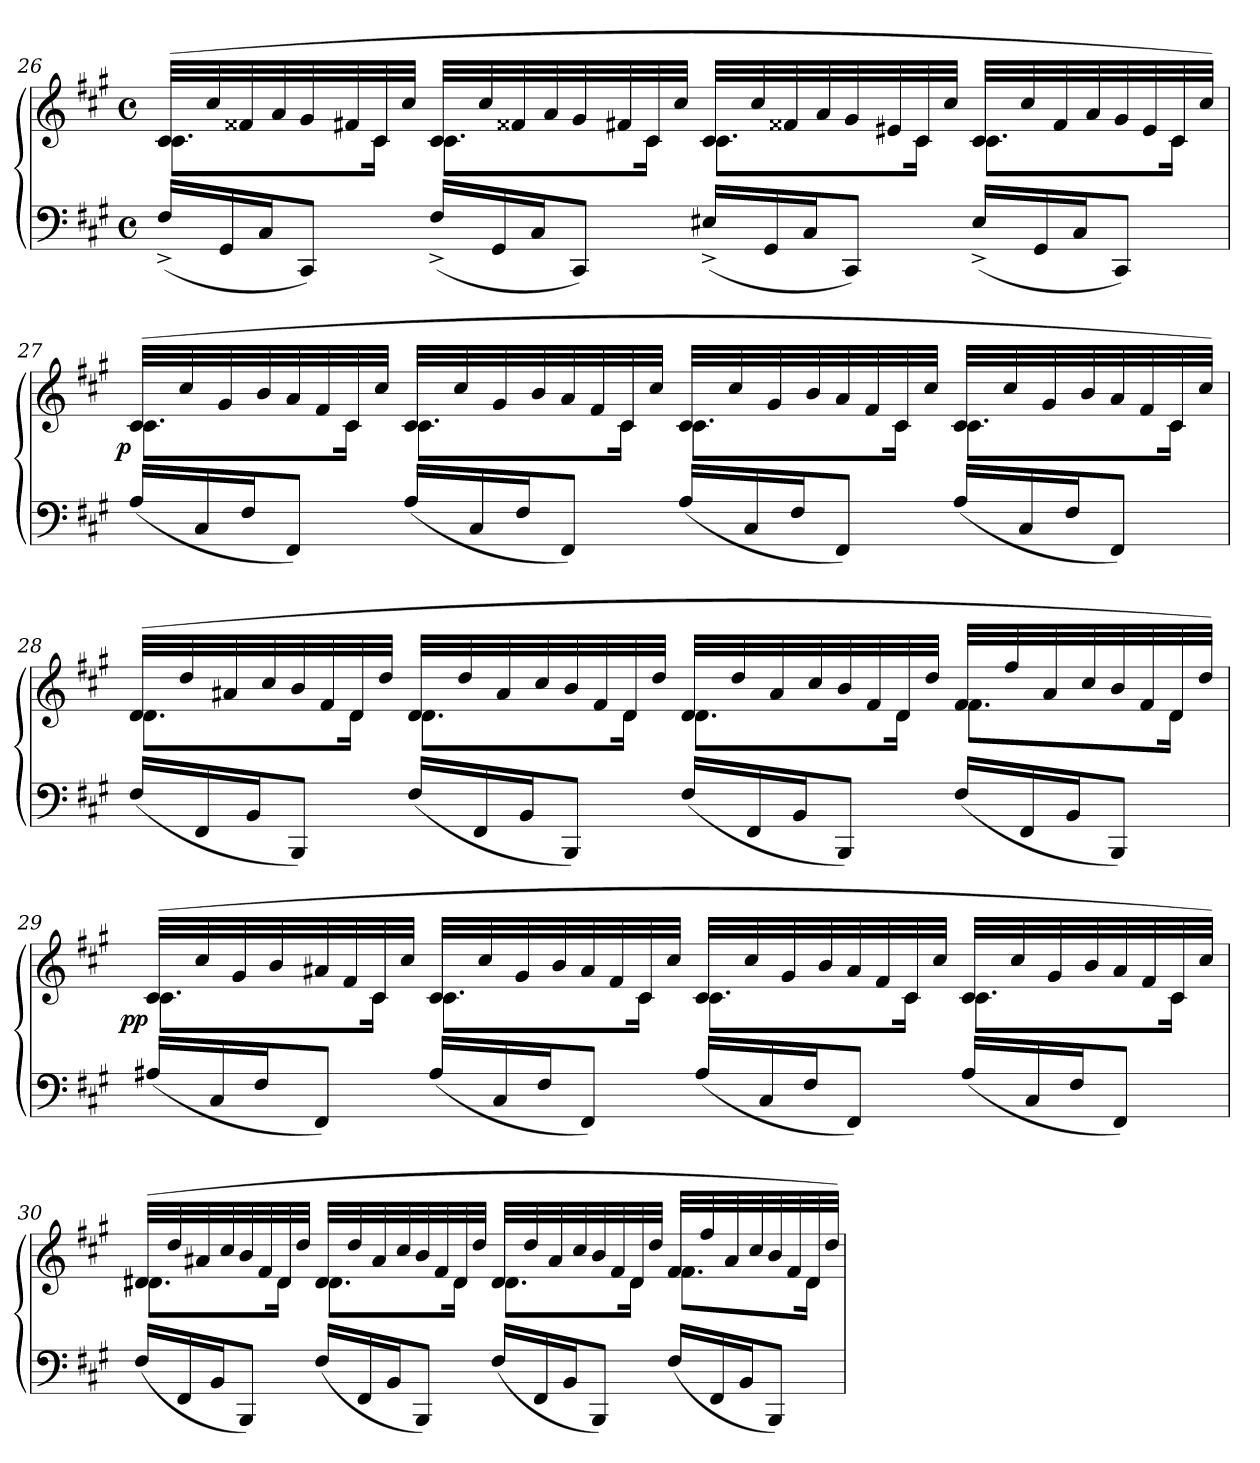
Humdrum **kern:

**kern	**kern	**dynam
*part1	*part1	*part1
*staff2	*staff1	*staff1/2
*clefF4	*clefG2	*
*k[f#c#g#]	*k[f#c#g#]	*
*f#:	*f#:	*
*M4/4	*M4/4	*
*met(c)	*met(c)	*
*Xtuplet	*	*
=26	=26	=26
*	*^	*
(<24F#^>LL	(>32c#LLL	8.c#L	.
.	32cc#!	.	.
24GG#	.	.	.
.	32f##X!	.	.
24C#J	.	.	.
.	32a!	.	.
8CC#J)	32g#!	.	.
.	32f#X!	.	.
.	32c#	16c#Jk	.
.	32cc#!JJJ	.	.
(<24F#^>LL	32c#LLL	8.c#L	.
.	32cc#!	.	.
24GG#	.	.	.
.	32f##X!	.	.
24C#J	.	.	.
.	32a!	.	.
8CC#J)	32g#!	.	.
.	32f#X!	.	.
.	32c#	16c#Jk	.
.	32cc#!JJJ	.	.
(<24E#X^>LL	32c#LLL	8.c#L	.
.	32cc#!	.	.
24GG#	.	.	.
.	32f##X!	.	.
24C#J	.	.	.
.	32a!	.	.
8CC#J)	32g#!	.	.
.	32e#X!	.	.
.	32c#	16c#Jk	.
.	32cc#!JJJ	.	.
(<24E#^>LL	32c#LLL	8.c#L	.
.	32cc#!	.	.
24GG#	.	.	.
.	32f##!	.	.
24C#J	.	.	.
.	32a!	.	.
8CC#J)	32g#!	.	.
.	32e#!	.	.
.	32c#	16c#Jk	.
.	32cc#!JJJ)	.	.
=27	=27	=27	=27
!	!	!	!LO:DY:rj
(>24ALL	(>32c#LLL	8.c#L	p
.	32cc#!	.	.
24C#	.	.	.
.	32g#!	.	.
24F#J	.	.	.
.	32b!	.	.
8FF#J)	32a!	.	.
.	32f#!	.	.
.	32c#	16c#Jk	.
.	32cc#!JJJ	.	.
(>24ALL	32c#LLL	8.c#L	.
.	32cc#!	.	.
24C#	.	.	.
.	32g#!	.	.
24F#J	.	.	.
.	32b!	.	.
8FF#J)	32a!	.	.
.	32f#!	.	.
.	32c#	16c#Jk	.
.	32cc#!JJJ	.	.
(>24ALL	32c#LLL	8.c#L	.
.	32cc#!	.	.
24C#	.	.	.
.	32g#!	.	.
24F#J	.	.	.
.	32b!	.	.
8FF#J)	32a!	.	.
.	32f#!	.	.
.	32c#	16c#Jk	.
.	32cc#!JJJ	.	.
(>24ALL	32c#LLL	8.c#L	.
.	32cc#!	.	.
24C#	.	.	.
.	32g#!	.	.
24F#J	.	.	.
.	32b!	.	.
8FF#J)	32a!	.	.
.	32f#!	.	.
.	32c#	16c#Jk	.
.	32cc#!JJJ)	.	.
=28	=28	=28	=28
(<24F#LL	(>32dLLL	8.dL	.
.	32dd!	.	.
24FF#	.	.	.
.	32a#X!	.	.
24BBJ	.	.	.
.	32cc#!	.	.
8BBBJ)	32b!	.	.
.	32f#!	.	.
.	32d	16dJk	.
.	32dd!JJJ	.	.
(<24F#LL	32dLLL	8.dL	.
.	32dd!	.	.
24FF#	.	.	.
.	32a#!	.	.
24BBJ	.	.	.
.	32cc#!	.	.
8BBBJ)	32b!	.	.
.	32f#!	.	.
.	32d	16dJk	.
.	32dd!JJJ	.	.
(<24F#LL	32dLLL	8.dL	.
.	32dd!	.	.
24FF#	.	.	.
.	32a#!	.	.
24BBJ	.	.	.
.	32cc#!	.	.
8BBBJ)	32b!	.	.
.	32f#!	.	.
.	32d	16dJk	.
.	32dd!JJJ	.	.
(<24F#LL	32f#LLL	8.f#L	.
.	32ff#!	.	.
24FF#	.	.	.
.	32a#!	.	.
24BBJ	.	.	.
.	32cc#!	.	.
8BBBJ)	32b!	.	.
.	32f#!	.	.
.	32d	16dJk	.
.	32dd!JJJ)	.	.
=29	=29	=29	=29
!	!	!	!LO:DY:rj
(>24A#XLL	(>32c#LLL	8.c#L	pp
.	32cc#!	.	.
24C#	.	.	.
.	32g#!	.	.
24F#J	.	.	.
.	32b!	.	.
8FF#J)	32a#X!	.	.
.	32f#!	.	.
.	32c#	16c#Jk	.
.	32cc#!JJJ	.	.
(>24A#LL	32c#LLL	8.c#L	.
.	32cc#!	.	.
24C#	.	.	.
.	32g#!	.	.
24F#J	.	.	.
.	32b!	.	.
8FF#J)	32a#!	.	.
.	32f#!	.	.
.	32c#	16c#Jk	.
.	32cc#!JJJ	.	.
(>24A#LL	32c#LLL	8.c#L	.
.	32cc#!	.	.
24C#	.	.	.
.	32g#!	.	.
24F#J	.	.	.
.	32b!	.	.
8FF#J)	32a#!	.	.
.	32f#!	.	.
.	32c#	16c#Jk	.
.	32cc#!JJJ	.	.
(>24A#LL	32c#LLL	8.c#L	.
.	32cc#!	.	.
24C#	.	.	.
.	32g#!	.	.
24F#J	.	.	.
.	32b!	.	.
8FF#J)	32a#!	.	.
.	32f#!	.	.
.	32c#	16c#Jk	.
.	32cc#!JJJ)	.	.
=30	=30	=30	=30
(<24F#LL	(>32d#XLLL	8.d#XL	.
.	32dd!	.	.
24FF#	.	.	.
.	32a#X!	.	.
24BBJ	.	.	.
.	32cc#!	.	.
8BBBJ)	32b!	.	.
.	32f#!	.	.
.	32d#	16d#Jk	.
.	32dd!JJJ	.	.
(<24F#LL	32d#LLL	8.d#L	.
.	32dd!	.	.
24FF#	.	.	.
.	32a#!	.	.
24BBJ	.	.	.
.	32cc#!	.	.
8BBBJ)	32b!	.	.
.	32f#!	.	.
.	32d#	16d#Jk	.
.	32dd!JJJ	.	.
(<24F#LL	32d#LLL	8.d#L	.
.	32dd!	.	.
24FF#	.	.	.
.	32a#!	.	.
24BBJ	.	.	.
.	32cc#!	.	.
8BBBJ)	32b!	.	.
.	32f#!	.	.
.	32d#	16d#Jk	.
.	32dd!JJJ	.	.
(<24F#LL	32f#LLL	8.f#L	.
.	32ff#!	.	.
24FF#	.	.	.
.	32a#!	.	.
24BBJ	.	.	.
.	32cc#!	.	.
8BBBJ)	32b!	.	.
.	32f#!	.	.
.	32d#	16d#Jk	.
.	32dd!JJJ)	.	.
*	*v	*v	*
=	=	=
*-	*-	*-
